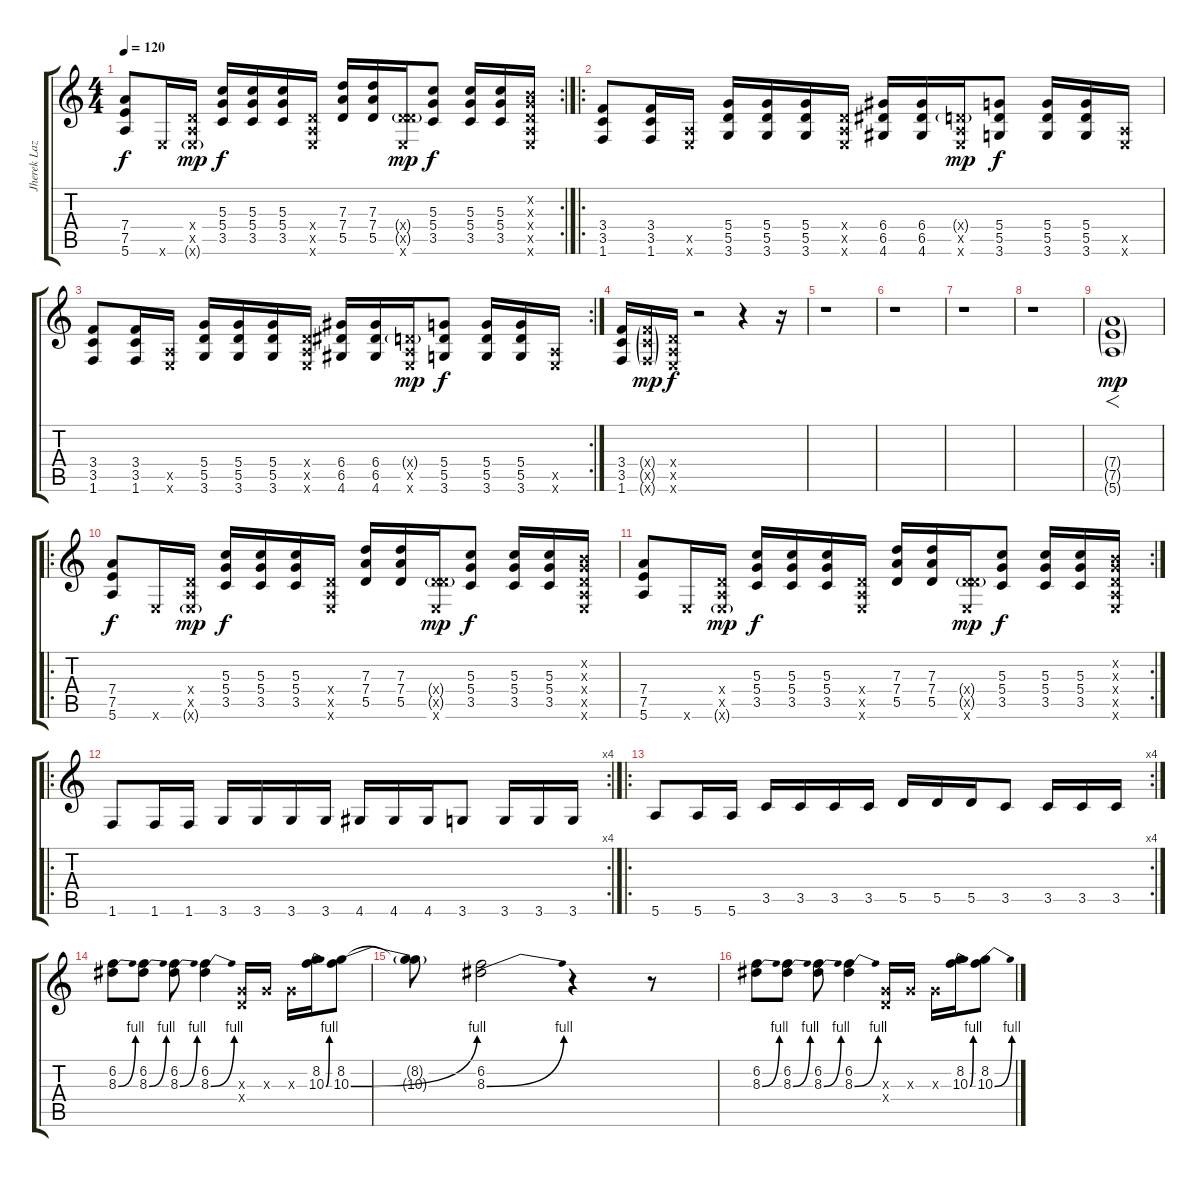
\track ("Jherek Lazo" "Jherek Laz") {instrument electricguitarclean}
\staff {score tabs}
\tuning (E4 B3 G3 D3 A2 E2) {hide}
\rc 2
\ts (4 4)
\tempo 120
\clef g2
\ks c
(7.4 7.5 5.6).8{dy f} 0.6{x}.16 (0.4{x} 0.5{x} 0.6{g x}).16{dy mp} (5.3 5.4 3.5).16{dy f} (5.3 5.4 3.5).16 (5.3 5.4 3.5).16 (0.4{x} 0.5{x} 0.6{x}).16 (7.3 7.4 5.5).16 (7.3 7.4 5.5).16 (0.4{g x} 5.5{g x} 0.6{x}).16{dy mp} (5.3 5.4 3.5).8{dy f} (5.3 5.4 3.5).16 (5.3 5.4 3.5).16 (0.2{x} 0.3{x} 0.4{x} 0.5{x} 0.6{x}).16 |
\ro
(3.4 3.5 1.6).8 (3.4 3.5 1.6).16 (0.5{x} 0.6{x}).16 (5.4 5.5 3.6).16 (5.4 5.5 3.6).16 (5.4 5.5 3.6).16 (0.4{x} 0.5{x} 0.6{x}).16 (6.4 6.5 4.6).16 (6.4 6.5 4.6).16 (0.4{g x} 0.5{x} 0.6{x}).16{dy mp} (5.4 5.5 3.6).8{dy f} (5.4 5.5 3.6).16 (5.4 5.5 3.6).16 (0.5{x} 0.6{x}).16 |
\rc 2
(3.4 3.5 1.6).8 (3.4 3.5 1.6).16 (0.5{x} 0.6{x}).16 (5.4 5.5 3.6).16 (5.4 5.5 3.6).16 (5.4 5.5 3.6).16 (0.4{x} 0.5{x} 0.6{x}).16 (6.4 6.5 4.6).16 (6.4 6.5 4.6).16 (0.4{g x} 0.5{x} 0.6{x}).16{dy mp} (5.4 5.5 3.6).8{dy f} (5.4 5.5 3.6).16 (5.4 5.5 3.6).16 (0.5{x} 0.6{x}).16 |
(3.4 3.5 1.6).16 (3.4{g x} 3.5{g x} 1.6{g x}).16{dy mp} (0.4{x} 0.5{x} 0.6{x}).16{dy f} r.2 r.4 r.16 |
r.1 |
r.1 |
r.1 |
r.1 |
(7.4{g} 7.5{g} 5.6{g}).1{f dy mp} |
\ro
(7.4 7.5 5.6).8{dy f} 0.6{x}.16 (0.4{x} 0.5{x} 0.6{g x}).16{dy mp} (5.3 5.4 3.5).16{dy f} (5.3 5.4 3.5).16 (5.3 5.4 3.5).16 (0.4{x} 0.5{x} 0.6{x}).16 (7.3 7.4 5.5).16 (7.3 7.4 5.5).16 (0.4{g x} 5.5{g x} 0.6{x}).16{dy mp} (5.3 5.4 3.5).8{dy f} (5.3 5.4 3.5).16 (5.3 5.4 3.5).16 (0.2{x} 0.3{x} 0.4{x} 0.5{x} 0.6{x}).16 |
\rc 2
(7.4 7.5 5.6).8 0.6{x}.16 (0.4{x} 0.5{x} 0.6{g x}).16{dy mp} (5.3 5.4 3.5).16{dy f} (5.3 5.4 3.5).16 (5.3 5.4 3.5).16 (0.4{x} 0.5{x} 0.6{x}).16 (7.3 7.4 5.5).16 (7.3 7.4 5.5).16 (0.4{g x} 5.5{g x} 0.6{x}).16{dy mp} (5.3 5.4 3.5).8{dy f} (5.3 5.4 3.5).16 (5.3 5.4 3.5).16 (0.2{x} 0.3{x} 0.4{x} 0.5{x} 0.6{x}).16 |
\ro
\rc 4
1.6.8 1.6.16 1.6.16 3.6.16 3.6.16 3.6.16 3.6.16 4.6.16 4.6.16 4.6.16 3.6.8 3.6.16 3.6.16 3.6.16 |
\ro
\rc 4
5.6.8 5.6.16 5.6.16 3.5.16 3.5.16 3.5.16 3.5.16 5.5.16 5.5.16 5.5.16 3.5.8 3.5.16 3.5.16 3.5.16 |
(6.2 8.3{be (bend 0 0 60 4)}).8 (6.2 8.3{be (bend 0 0 60 4)}).8 (6.2 8.3{be (bend 0 0 60 4)}).8 (6.2 8.3{be (bend 0 0 60 4)}).4 (0.3{x} 0.4{x}).16 0.3{x}.16 0.3{x}.16 (8.2 10.3{be (bend 0 0 60 4)}).16 (8.2 10.3{be (bend 0 0 60 4)}).8 |
(8.2{t} 10.3{t}).8 (6.2 8.3{be (bend 0 0 60 4)}).2 r.4 r.8 |
(6.2 8.3{be (bend 0 0 60 4)}).8 (6.2 8.3{be (bend 0 0 60 4)}).8 (6.2 8.3{be (bend 0 0 60 4)}).8 (6.2 8.3{be (bend 0 0 60 4)}).4 (0.3{x} 0.4{x}).16 0.3{x}.16 0.3{x}.16 (8.2 10.3{be (bend 0 0 60 4)}).16 (8.2 10.3{be (bend 0 0 60 4)}).8
